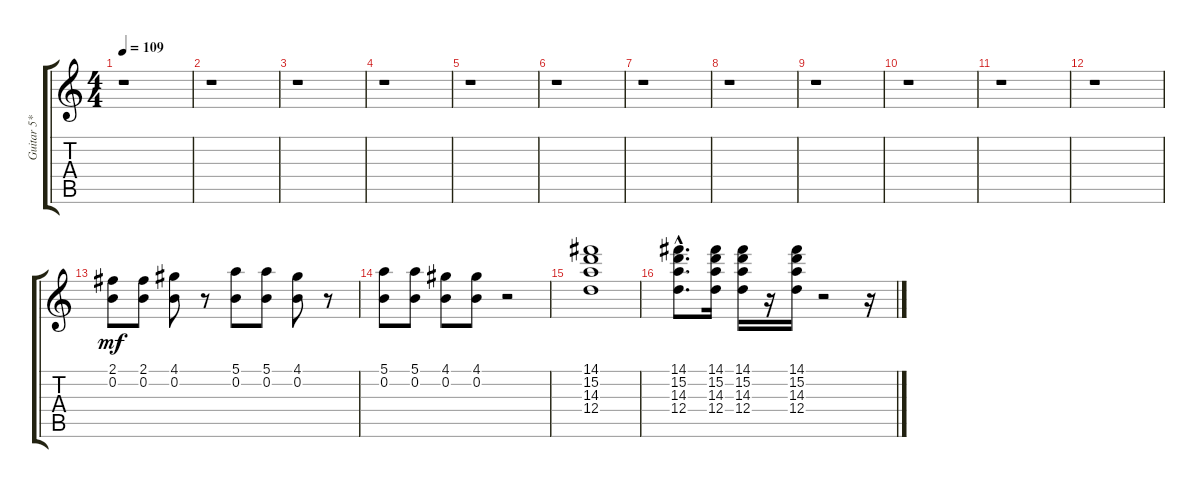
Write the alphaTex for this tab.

\track ("Guitar 5*" "Guitar 5*") {instrument distortionguitar}
\staff {score tabs}
\tuning (E4 B3 G3 D3 A2 E2) {hide}
\ts (4 4)
\tempo 109
\clef g2
\ks c
r.1{dy mf} |
r.1 |
r.1 |
r.1 |
r.1 |
r.1 |
r.1 |
r.1 |
r.1 |
r.1 |
r.1 |
r.1 |
(2.1 0.2).8 (2.1 0.2).8 (4.1 0.2).8 r.8 (5.1 0.2).8 (5.1 0.2).8 (4.1 0.2).8 r.8 |
(5.1 0.2).8 (5.1 0.2).8 (4.1 0.2).8 (4.1 0.2).8 r.2 |
(14.1 15.2 14.3 12.4).1 |
(14.1{hac} 15.2{hac} 14.3{hac} 12.4{hac}).8{d} (14.1 15.2 14.3 12.4).16 (14.1 15.2 14.3 12.4).16 r.16 (14.1 15.2 14.3 12.4).16 r.2 r.16
